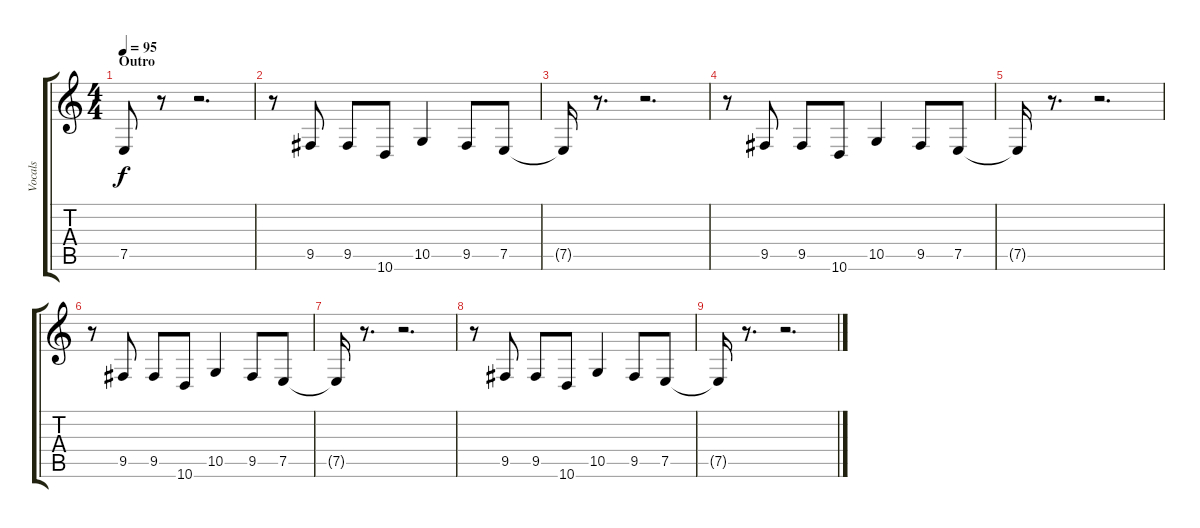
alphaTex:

\track ("Vocals" "Vocals") {instrument altosax}
\staff {score tabs}
\tuning (E4 B3 G3 D3 A2 E2) {hide}
\ts (4 4)
\section ("" "Outro")
\tempo 95
\clef g2
\ks c
7.5{t}.8{dy f} r.8 r.2{d} |
r.8 9.5.8 9.5.8 10.6.8 10.5.4 9.5.8 7.5.8 |
7.5{t}.16 r.8{d} r.2{d} |
r.8 9.5.8 9.5.8 10.6.8 10.5.4 9.5.8 7.5.8 |
7.5{t}.16 r.8{d} r.2{d} |
r.8 9.5.8 9.5.8 10.6.8 10.5.4 9.5.8 7.5.8 |
7.5{t}.16 r.8{d} r.2{d} |
r.8 9.5.8 9.5.8 10.6.8 10.5.4 9.5.8 7.5.8 |
7.5{t}.16 r.8{d} r.2{d}
